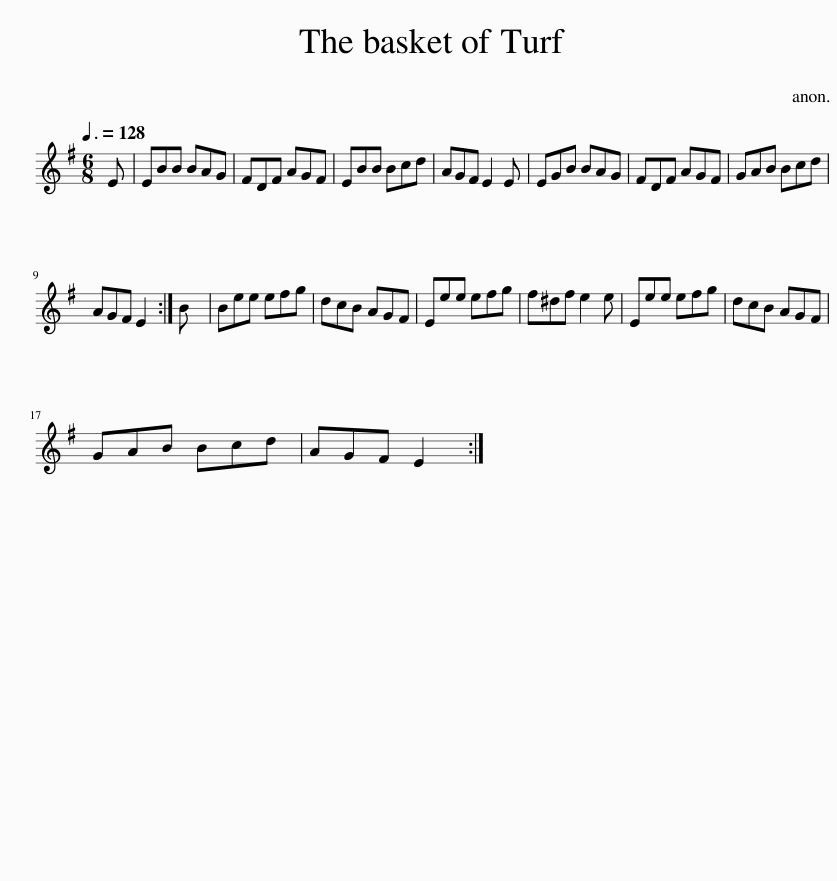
X:1
L:1/8
Q:3/8=128
M:6/8
I:linebreak $
K:Emin
V:1 treble
V:1
 E | EBB BAG | FDF AGF | EBB Bcd | AGF E2 E | %5
 EGB BAG | FDF AGF | GAB Bcd |$ AGF E2 :| B | %10
 Bee efg | dcB AGF | Eee efg | f^df e2 e | Eee efg | %15
 dcB AGF |$ GAB Bcd | AGF E2 :| %18
